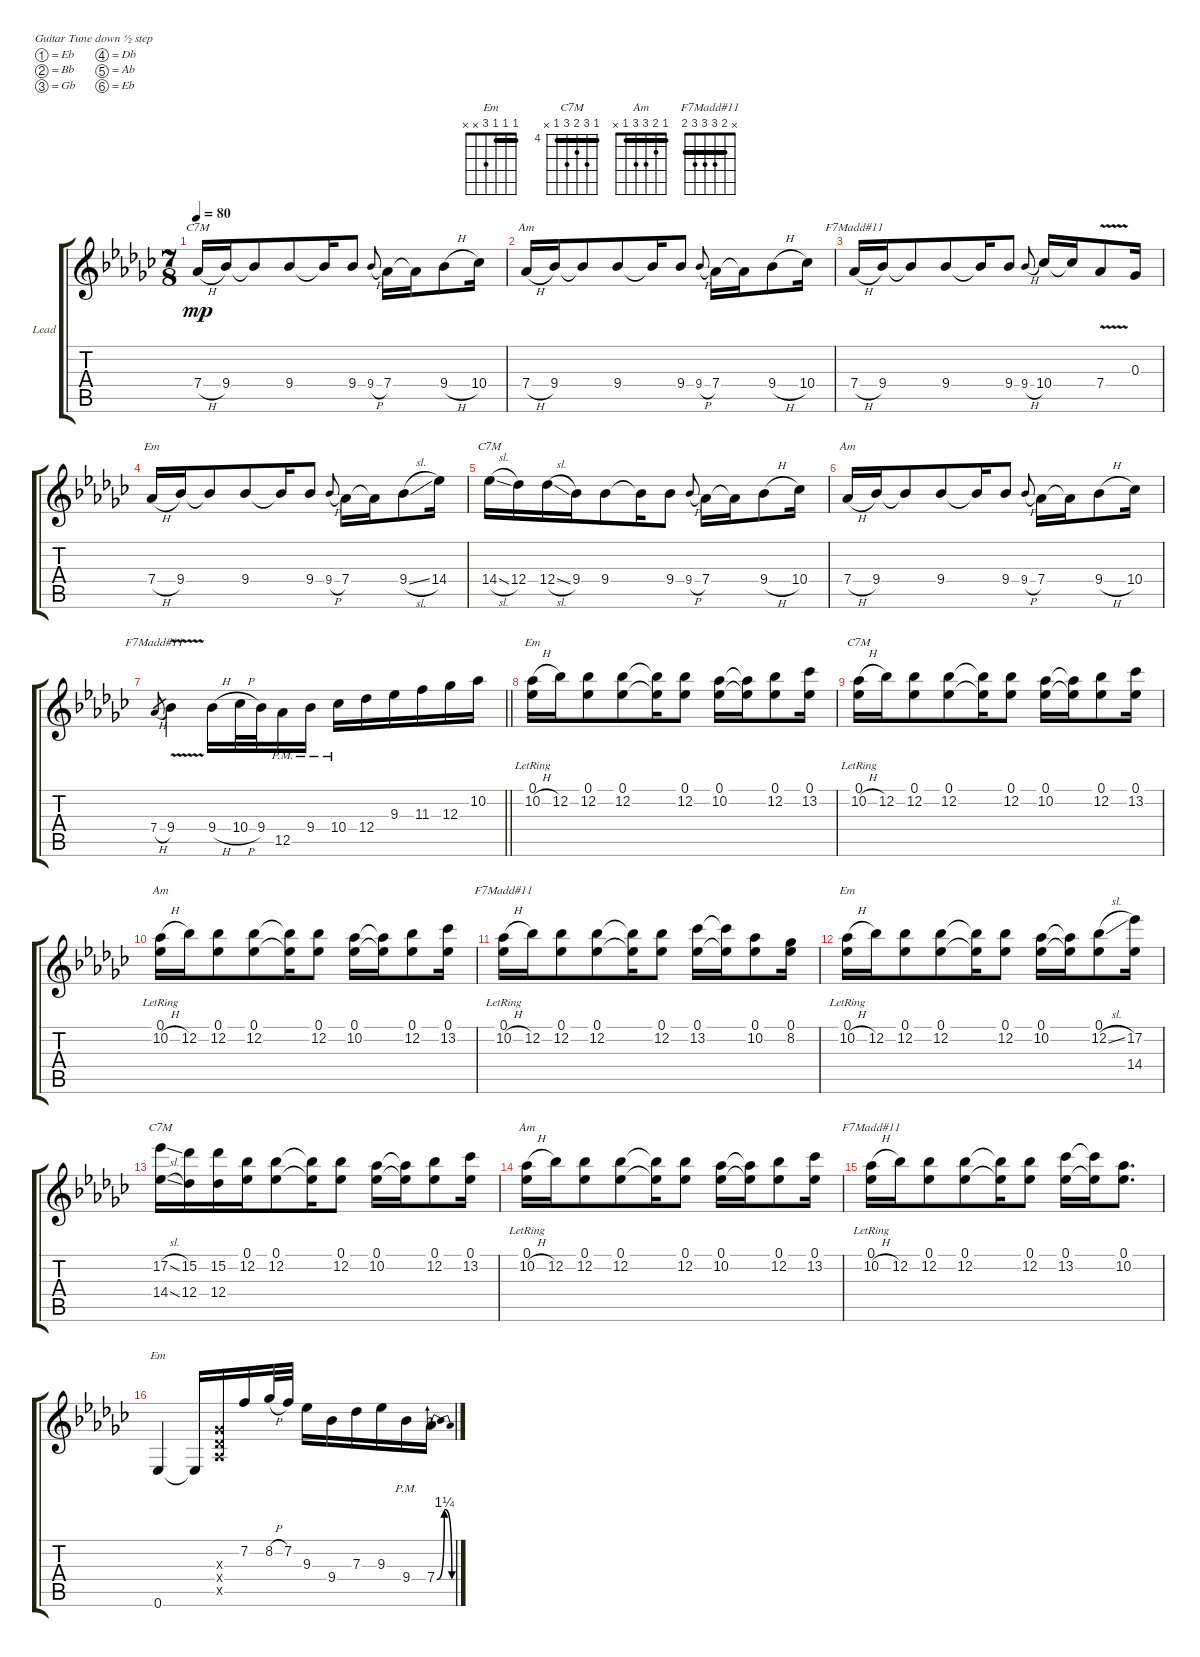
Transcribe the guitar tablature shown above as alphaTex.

\bracketExtendMode groupsimilarinstruments
\firstSystemTrackNameOrientation horizontal
\otherSystemsTrackNameOrientation horizontal
\track ("Lead" "Lead") {instrument overdrivenguitar}
\staff {score tabs}
\tuning (Eb4 Bb3 Gb3 Db3 Ab2 Eb2)
\chord ("Em" 1 1 1 3 x x) {barre (1 1)}
\chord ("C7M" 4 6 5 6 4 x) {firstfret 4 barre 4}
\chord ("Am" 1 2 3 3 1 x) {barre 1}
\chord ("F7Madd#11" x 2 3 3 3 2) {barre 2}
\ts (7 8)
\tempo 80
\clef g2
\ks ebminor
7.4{h}.16{ch "C7M" dy mp} 9.4.16 9.4{t}.8 9.4.8 9.4{t}.16 9.4.8 9.4{h}.8{gr onbeat} 7.4.16 7.4{t}.16 9.4{h}.8 10.4.16 |
7.4{h}.16{ch "Am"} 9.4.16 9.4{t}.8 9.4.8 9.4{t}.16 9.4.8 9.4{h}.8{gr onbeat} 7.4.16 7.4{t}.16 9.4{h}.8 10.4.16 |
7.4{h}.16{ch "F7Madd#11"} 9.4.16 9.4{t}.8 9.4.8 9.4{t}.16 9.4.8 9.4{h}.8{gr onbeat} 10.4.16 10.4{t}.16 7.4{v}.8 0.3.16 |
7.4{h}.16{ch "Em"} 9.4.16 9.4{t}.8 9.4.8 9.4{t}.16 9.4.8 9.4{h}.8{gr onbeat} 7.4.16 7.4{t}.16 9.4{sl}.8 14.4.16 |
14.4{sl}.16{ch "C7M"} 12.4.16 12.4{sl}.16 9.4.16 9.4.8 9.4{t}.16 9.4.8 9.4{h}.8{gr onbeat} 7.4.16 7.4{t}.16 9.4{h}.8 10.4.16 |
7.4{h}.16{ch "Am"} 9.4.16 9.4{t}.8 9.4.8 9.4{t}.16 9.4.8 9.4{h}.8{gr onbeat} 7.4.16 7.4{t}.16 9.4{h}.8 10.4.16 |
\barLineRight lightlight
7.4{h}.8{ch "F7Madd#11" gr} 9.4{v}.4 9.4{h}.16 10.4{h}.32 9.4.32 12.5{pm}.16 9.4{pm}.16 10.4{pm}.16 12.4.16 9.3.16 11.3.16 12.3.16 10.2.16 |
(10.2{h} 0.1{lr}).16{ch "Em"} 12.2.16 (12.2 0.1).8 (12.2 0.1).8 (12.2{t} 0.1{t}).16 (12.2 0.1).8 (10.2 0.1).16 (0.1{t} 10.2{t}).16 (12.2 0.1).8 (13.2 0.1).16 |
(10.2{h} 0.1{lr}).16{ch "C7M"} 12.2.16 (12.2 0.1).8 (12.2 0.1).8 (12.2{t} 0.1{t}).16 (12.2 0.1).8 (10.2 0.1).16 (0.1{t} 10.2{t}).16 (12.2 0.1).8 (13.2 0.1).16 |
(10.2{h} 0.1{lr}).16{ch "Am"} 12.2.16 (12.2 0.1).8 (12.2 0.1).8 (0.1{t} 12.2{t}).16 (12.2 0.1).8 (10.2 0.1).16 (10.2{t} 0.1{t}).16 (12.2 0.1).8 (13.2 0.1).16 |
(10.2{h} 0.1{lr}).16{ch "F7Madd#11"} 12.2.16 (12.2 0.1).8 (12.2 0.1).8 (12.2{t} 0.1{t}).16 (12.2 0.1).8 (13.2 0.1).16 (0.1{t} 13.2{t}).16 (10.2 0.1).8 (8.2 0.1).16 |
(10.2{h} 0.1{lr}).16{ch "Em"} 12.2.16 (12.2 0.1).8 (12.2 0.1).8 (12.2{t} 0.1{t}).16 (12.2 0.1).8 (10.2 0.1).16 (0.1{t} 10.2{t}).16 (12.2{sl} 0.1).8 (17.2 14.4).16 |
(17.2{sl} 14.4{sl}).16{ch "C7M"} (15.2 12.4).16 (15.2 12.4).16 (12.2 0.1).16 (12.2 0.1).8 (12.2{t} 0.1{t}).16 (12.2 0.1).8 (10.2 0.1).16 (0.1{t} 10.2{t}).16 (12.2 0.1).8 (13.2 0.1).16 |
(10.2{h} 0.1{lr}).16{ch "Am"} 12.2.16 (12.2 0.1).8 (12.2 0.1).8 (0.1{t} 12.2{t}).16 (12.2 0.1).8 (10.2 0.1).16 (10.2{t} 0.1{t}).16 (12.2 0.1).8 (13.2 0.1).16 |
(10.2{h} 0.1{lr}).16{ch "F7Madd#11"} 12.2.16 (12.2 0.1).8 (12.2 0.1).8 (12.2{t} 0.1{t}).16 (12.2 0.1).8 (13.2 0.1).16 (0.1{t} 13.2{t}).16 (10.2 0.1).8{d} |
0.6.4{ch "Em"} 0.6{t}.16 (0.3{x} 0.4{x} 0.5{x}).16 7.2.16 8.2{h}.32 7.2.32 9.3.16 9.4.16 7.3.16 9.3.16 9.4{pm}.16 7.4{be (bendrelease 0 0 6 5 6.6 5 14.399999999999999 0)}.16
